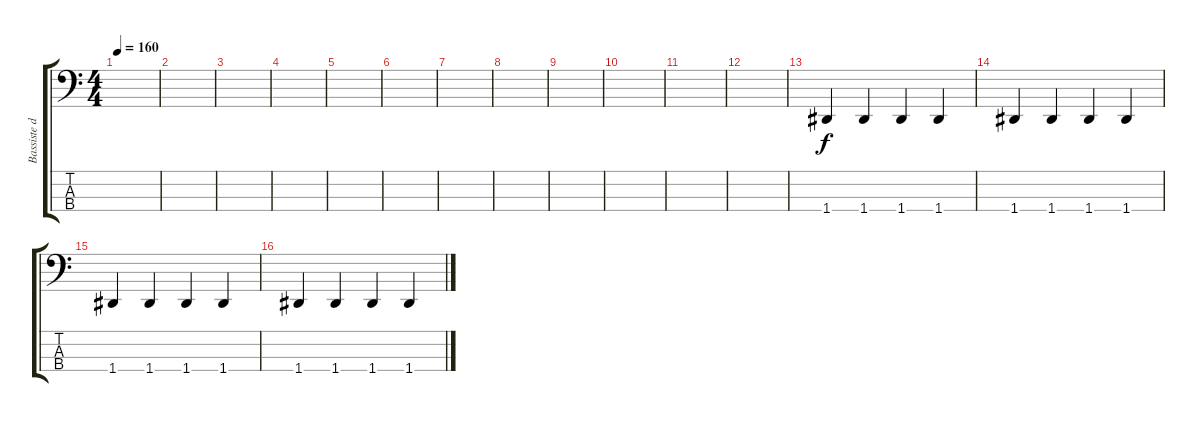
\track ("Bassiste de G.C" "Bassiste d") {instrument electricbasspick}
\staff {score tabs}
\tuning (G2 D2 A1 D1) {hide}
\ts (4 4)
\tempo 160
\clef f4
\ks c
|
|
|
|
|
|
|
|
|
|
|
|
1.4.4 1.4.4 1.4.4 1.4.4 |
1.4.4 1.4.4 1.4.4 1.4.4 |
1.4.4 1.4.4 1.4.4 1.4.4 |
1.4.4 1.4.4 1.4.4 1.4.4
